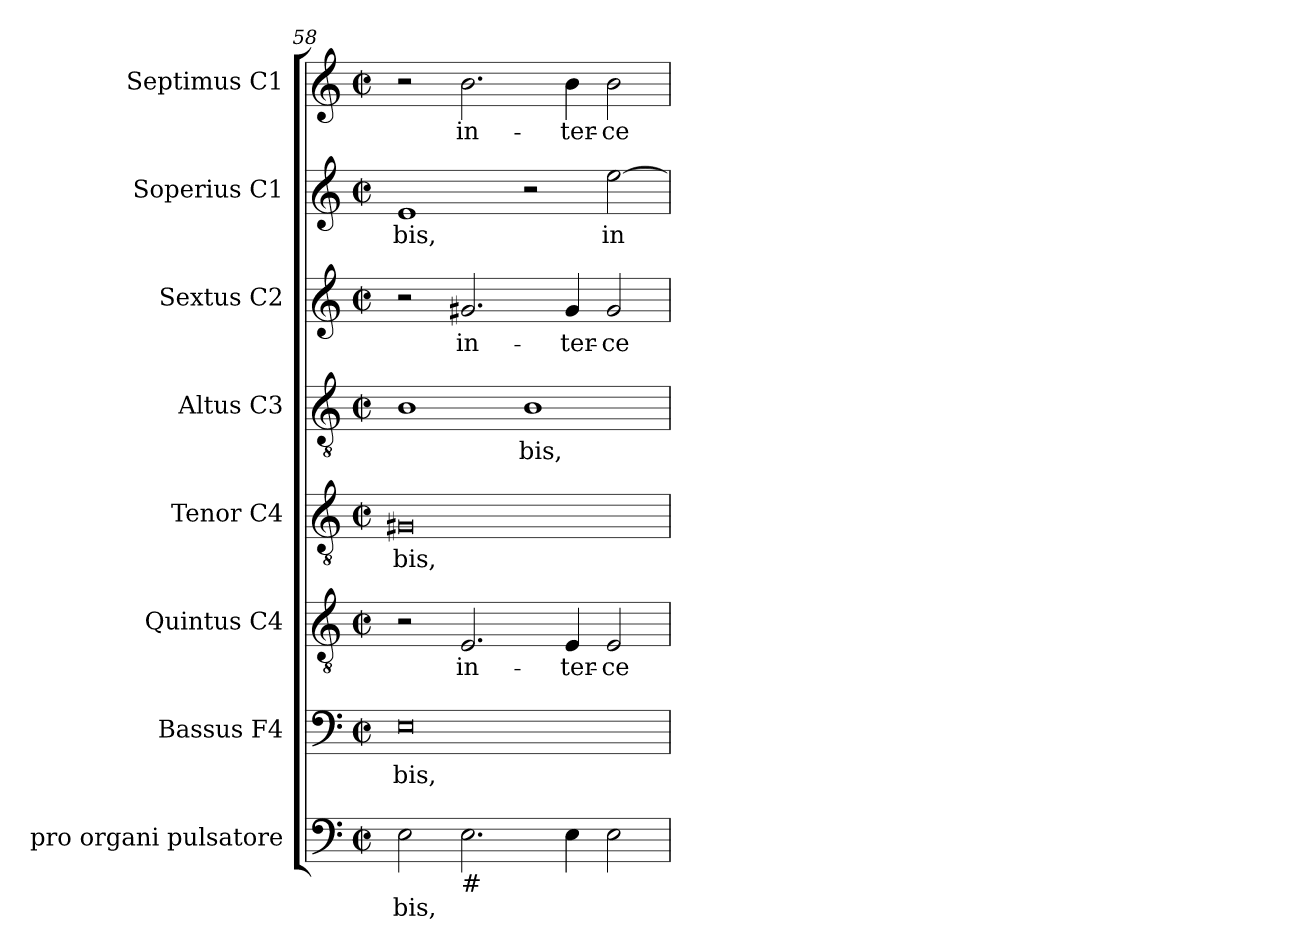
**kern	**text	**kern	**text	**kern	**text	**kern	**text	**kern	**text	**kern	**text	**kern	**text	**kern	**text
*part8	*part8	*part7	*part7	*part6	*part6	*part5	*part5	*part4	*part4	*part3	*part3	*part2	*part2	*part1	*part1
*staff8	*staff8	*staff7	*staff7	*staff6	*staff6	*staff5	*staff5	*staff4	*staff4	*staff3	*staff3	*staff2	*staff2	*staff1	*staff1
*I"pro organi  pulsatore	*	*I"Bassus  F4	*	*I"Quintus  C4	*	*I"Tenor  C4	*	*I"Altus  C3	*	*I"Sextus  C2	*	*I"Soperius  C1	*	*I"Septimus  C1	*
*clefF4	*	*clefF4	*	*clefGv2	*	*clefGv2	*	*clefGv2	*	*clefG2	*	*clefG2	*	*clefG2	*
*k[]	*	*k[]	*	*k[]	*	*k[]	*	*k[]	*	*k[]	*	*k[]	*	*k[]	*
*C:	*	*C:	*	*C:	*	*C:	*	*C:	*	*C:	*	*C:	*	*C:	*
*M2/2	*	*M2/2	*	*M2/2	*	*M2/2	*	*M2/2	*	*M2/2	*	*M2/2	*	*M2/2	*
*met(c|)	*	*met(c|)	*	*met(c|)	*	*met(c|)	*	*met(c|)	*	*met(c|)	*	*met(c|)	*	*met(c|)	*
=58	=58	=58	=58	=58	=58	=58	=58	=58	=58	=58	=58	=58	=58	=58	=58
!	!LO:LY:a:cj	!	!LO:LY:b:cj	!	!	!	!LO:LY:b:rj	!	!LO:LY:b:rj	!	!	!	!LO:LY:b:cj	!	!
2E\	-bis,	0E	-bis,	2r	.	0G#X	-bis,	1B	--	2r	.	1e	-bis,	2r	.
!LO:TX:b:t=#	!	!	!	!	!	!	!	!	!	!	!	!	!	!	!
!	!LO:LY:a:cj	!	!	!	!LO:LY:b:cj	!	!	!	!	!	!LO:LY:b:cj	!	!	!	!LO:LY:b:rj
2.E\	.	.	.	2.E/	in-	.	.	.	.	2.g#X/	in-	.	.	2.b\	in-
!	!	!	!	!	!	!	!	!	!LO:LY:b:rj	!	!	!	!	!	!
.	.	.	.	.	.	.	.	1B	-bis,	.	.	2r	.	.	.
!	!LO:LY:a:cj	!	!	!	!LO:LY:b:cj	!	!	!	!	!	!LO:LY:b:cj	!	!	!	!LO:LY:b:rj
4E\	.	.	.	4E/	-ter-	.	.	.	.	4g#/	-ter-	.	.	4b\	-ter-
!	!LO:LY:a:cj	!	!	!	!LO:LY:b:cj	!	!	!	!	!	!LO:LY:b:cj	!	!LO:LY:b:cj	!	!LO:LY:b:rj
2E\	.	.	.	2E/	-ce-	.	.	.	.	2g#/	-ce-	[<2ee\	in-	2b\	-ce-
=	=	=	=	=	=	=	=	=	=	=	=	=	=	=	=
*-	*-	*-	*-	*-	*-	*-	*-	*-	*-	*-	*-	*-	*-	*-	*-
